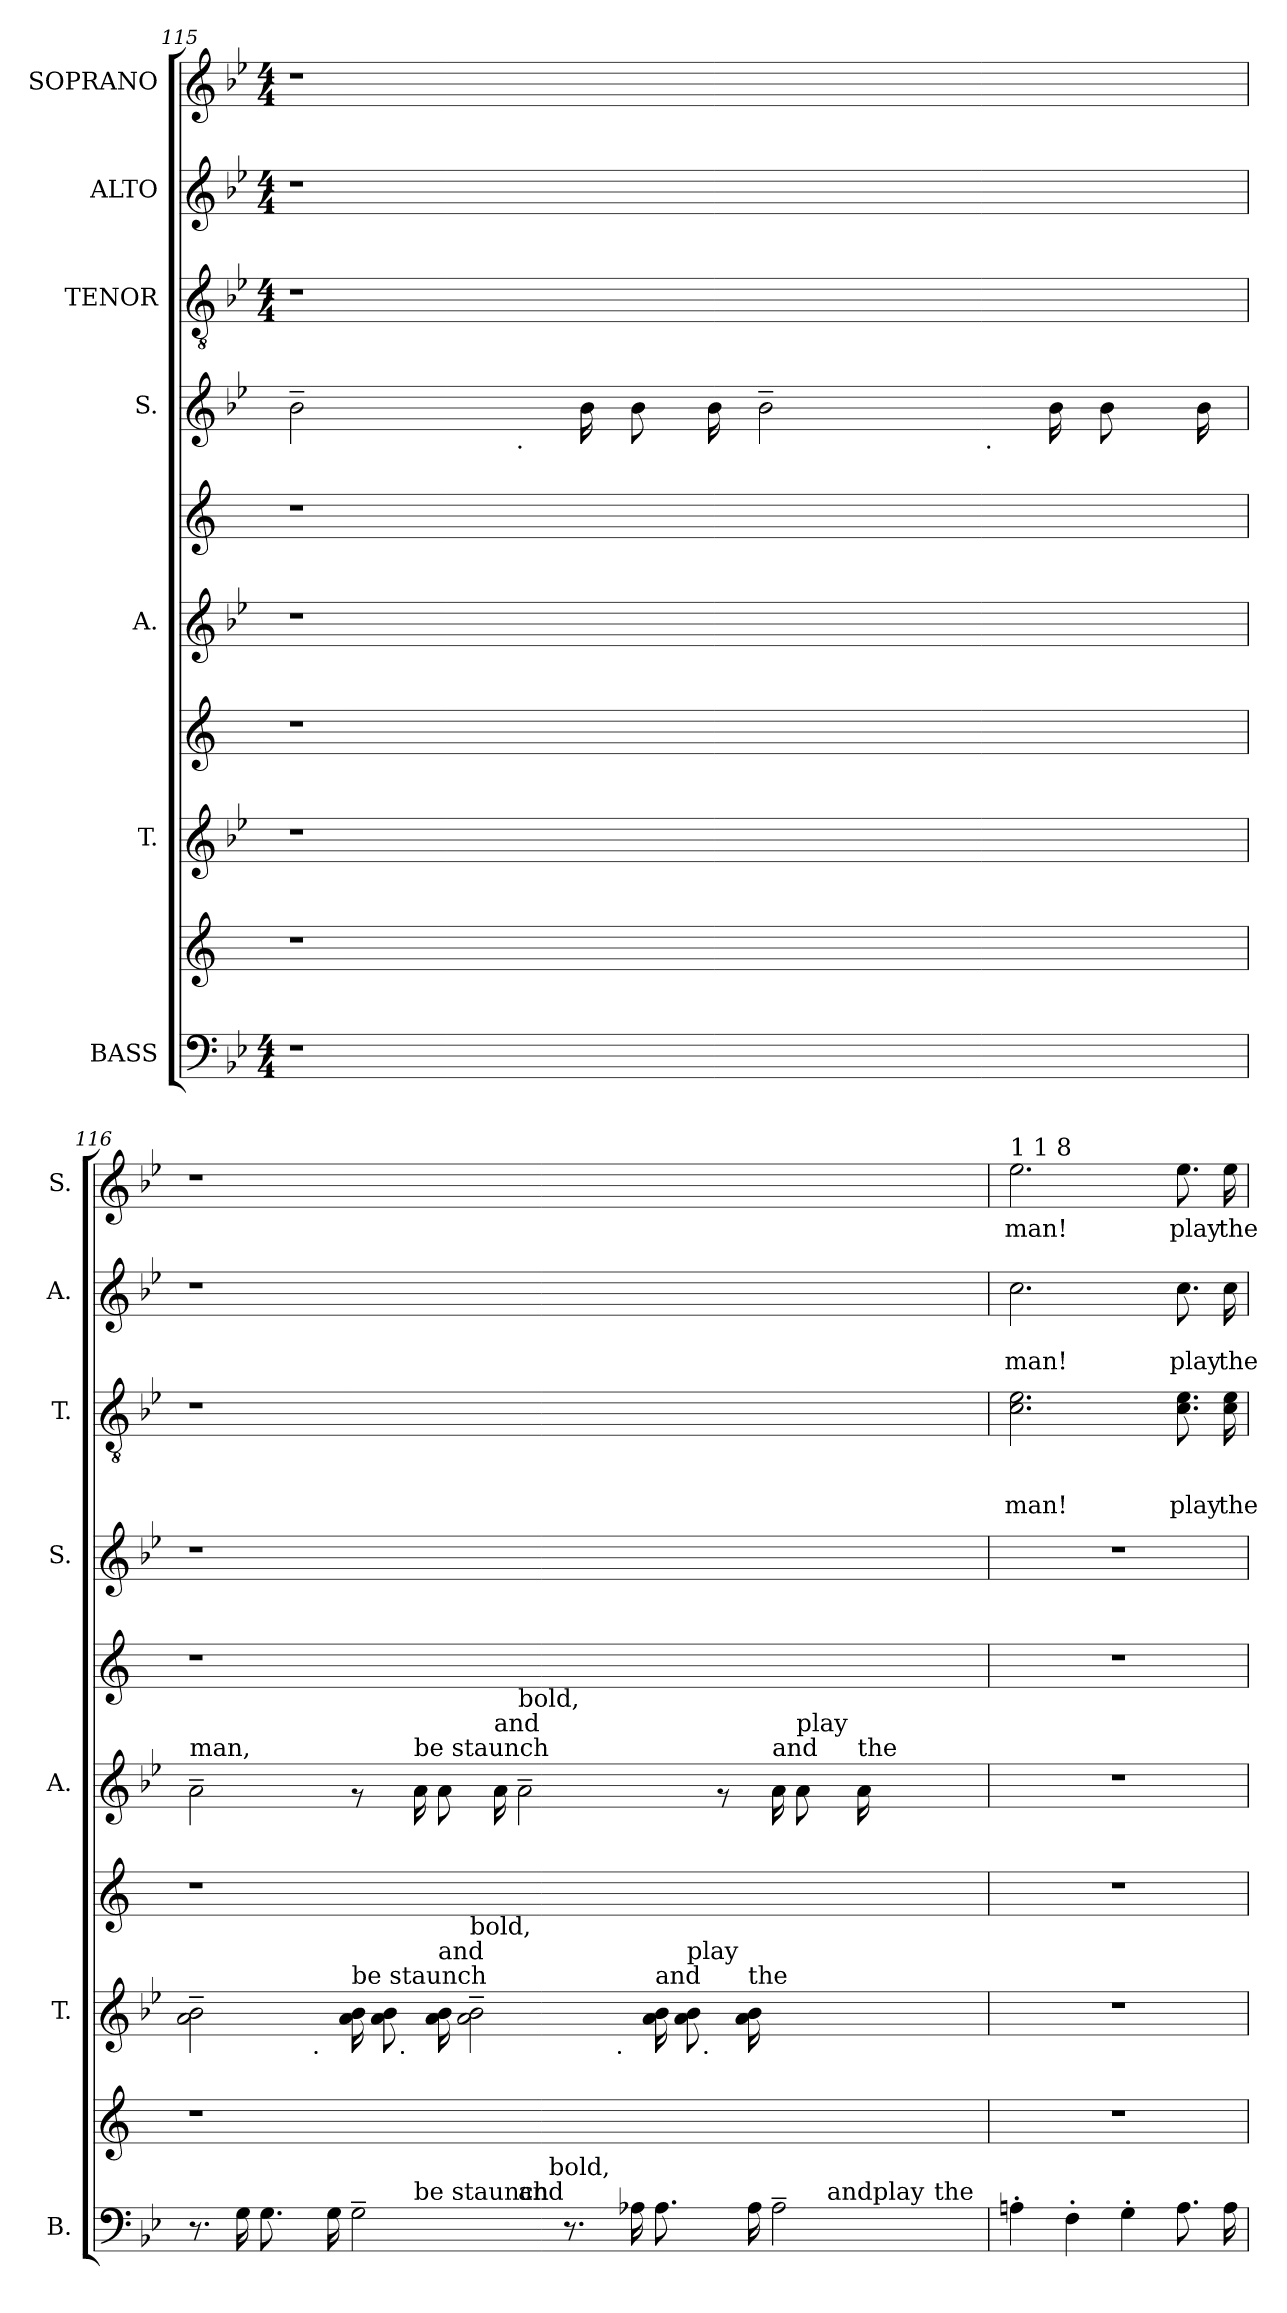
**kern	**kern	**kern	**kern	**kern	**kern	**kern	**kern	**text	**text	**text	**kern	**text	**text	**kern	**text
*part10	*part9	*part8	*part7	*part6	*part5	*part4	*part3	*part3	*part3	*part3	*part2	*part2	*part2	*part1	*part1
*staff10	*staff9	*staff8	*staff7	*staff6	*staff5	*staff4	*staff3	*staff3	*staff3	*staff3	*staff2	*staff2	*staff2	*staff1	*staff1
*I"BASS	*	*I"T.	*	*I"A.	*	*I"S.	*I"TENOR	*	*	*	*I"ALTO	*	*	*I"SOPRANO	*
*I'B.	*	*I'T.	*	*I'A.	*	*I'S.	*I'T.	*	*	*	*I'A.	*	*	*I'S.	*
!!LO:PB:g=z
*clefF4	*clefG2	*clefG2	*clefG2	*clefG2	*clefG2	*clefG2	*clefGv2	*	*	*	*clefG2	*	*	*clefG2	*
*	*ITrd1c2	*	*ITrd1c2	*	*ITrd1c2	*ITrd3c5	*	*	*	*	*	*	*	*	*
*k[b-e-]	*k[b-e-]	*k[b-e-]	*k[b-e-]	*k[b-e-]	*k[b-e-]	*k[b-]	*k[b-e-]	*	*	*	*k[b-e-]	*	*	*k[b-e-]	*
*B-:	*B-:	*B-:	*B-:	*B-:	*B-:	*F:	*B-:	*	*	*	*B-:	*	*	*B-:	*
*M4/4	*	*	*	*	*	*	*M4/4	*	*	*	*M4/4	*	*	*M4/4	*
=115	=115	=115	=115	=115	=115	=115	=115	=115	=115	=115	=115	=115	=115	=115	=115
!	!	!	!	!	!	!LO:TX:b:t=1 1 6	!	!	!	!	!	!	!	!	!
*	*	*	*	*	*	*^	*	*	*	*	*	*	*	*	*
*	*	*	*	*	*	*	*^	*	*	*	*	*	*	*	*	*
1r	1r	1r	1r	1r	1r	2f~>\	4ryy	1ryy	1r	.	.	.	1r	.	.	1r	.
.	.	.	.	.	.	.	8ryy	.	.	.	.	.	.	.	.	.	.
.	.	.	.	.	.	.	32ryy	.	.	.	.	.	.	.	.	.	.
!	!	!	!	!	!	!	!LO:TX:b:t=.	!	!	!	!	!	!	!	!	!	!
.	.	.	.	.	.	.	1ryy	.	.	.	.	.	.	.	.	.	.
.	.	.	.	.	.	16f\	.	.	.	.	.	.	.	.	.	.	.
.	.	.	.	.	.	8f\	.	.	.	.	.	.	.	.	.	.	.
.	.	.	.	.	.	16f\	.	.	.	.	.	.	.	.	.	.	.
.	.	.	.	.	.	2f~>\	.	.	.	.	.	.	.	.	.	.	.
2ryy	2ryy	2ryy	2ryy	2ryy	2ryy	.	.	8ryy	2ryy	.	.	.	2ryy	.	.	2ryy	.
.	.	.	.	.	.	.	.	32ryy	.	.	.	.	.	.	.	.	.
!	!	!	!	!	!	!	!	!LO:TX:b:t=.	!	!	!	!	!	!	!	!	!
.	.	.	.	.	.	.	.	4ryy	.	.	.	.	.	.	.	.	.
.	.	.	.	.	.	16f\	.	.	.	.	.	.	.	.	.	.	.
.	.	.	.	.	.	8f\	.	.	.	.	.	.	.	.	.	.	.
.	.	.	.	.	.	.	16.ryy	16.ryy	.	.	.	.	.	.	.	.	.
.	.	.	.	.	.	16f\	.	.	.	.	.	.	.	.	.	.	.
!!LO:LB:g=z
=116	=116	=116	=116	=116	=116	=116	=116	=116	=116	=116	=116	=116	=116	=116	=116	=116	=116
!	!	!	!	!LO:TX:a:t=man,	!	!	!	!	!	!	!	!	!	!	!	!	!
!	!	!LO:TX:a:t=man,	!	!	!	!	!	!	!	!	!	!	!	!	!	!	!
!LO:TX:a:t=man,	!	!	!	!	!	!	!	!	!	!	!	!	!	!	!	!	!
*^	*	*^	*	*	*	*	*	*	*	*	*	*	*	*	*	*	*
*	*^	*	*	*^	*	*	*	*	*	*	*	*	*	*	*	*	*	*	*
*	*	*^	*	*	*	*^	*	*	*	*	*	*	*	*	*	*	*	*	*	*	*
*	*	*	*^	*	*	*	*	*^	*	*	*	*v	*v	*v	*	*	*	*	*	*	*	*	*
8.r	2ryy	2..ryy	2ryy	1ryy	1r	2a\~< 2b-\~<	4ryy	2ryy	1ryy	1ryy	1r	2a~<\	1r	1r	1r	.	.	.	1r	.	.	1r	.
16G\	.	.	.	.	.	.	.	.	.	.	.	.	.	.	.	.	.	.	.	.	.	.	.
8.G\	.	.	.	.	.	.	8ryy	.	.	.	.	.	.	.	.	.	.	.	.	.	.	.	.
.	.	.	.	.	.	.	32ryy	.	.	.	.	.	.	.	.	.	.	.	.	.	.	.	.
!	!	!	!	!	!	!	!LO:TX:b:t=.	!	!	!	!	!	!	!	!	!	!	!	!	!	!	!	!
.	.	.	.	.	.	.	1ryy	.	.	.	.	.	.	.	.	.	.	.	.	.	.	.	.
16G\	.	.	.	.	.	.	.	.	.	.	.	.	.	.	.	.	.	.	.	.	.	.	.
!	!	!	!	!	!	!LO:TX:a:t=be staunch	!	!	!	!	!	!	!	!	!	!	!	!	!	!	!	!	!
2G~>\	8ryy	.	4...ryy	.	.	16a\ 16b-\	.	16.ryy	.	.	.	8rf	.	.	.	.	.	.	.	.	.	.	.
.	.	.	.	.	.	8a\ 8b-\	.	.	.	.	.	.	.	.	.	.	.	.	.	.	.	.	.
!	!	!	!	!	!	!	!	!LO:TX:b:t=.	!	!	!	!	!	!	!	!	!	!	!	!	!	!	!
.	.	.	.	.	.	.	.	1ryy	.	.	.	.	.	.	.	.	.	.	.	.	.	.	.
!	!	!	!	!	!	!	!	!	!	!	!	!LO:TX:a:t=be staunch	!	!	!	!	!	!	!	!	!	!	!
!	!LO:TX:a:t=be staunch	!	!	!	!	!	!	!	!	!	!	!	!	!	!	!	!	!	!	!	!	!	!
.	1ryy	.	.	.	.	.	.	.	.	.	.	16a\	.	.	.	.	.	.	.	.	.	.	.
!	!	!	!	!	!	!LO:TX:a:t=and	!	!	!	!	!	!	!	!	!	!	!	!	!	!	!	!	!
.	.	.	.	.	.	16a\ 16b-\	.	.	.	.	.	8a\	.	.	.	.	.	.	.	.	.	.	.
!	!	!	!	!	!	!LO:TX:a:t=bold,	!	!	!	!	!	!	!	!	!	!	!	!	!	!	!	!	!
.	.	.	.	.	.	2a\~< 2b-\~<	.	.	.	.	.	.	.	.	.	.	.	.	.	.	.	.	.
!	!	!	!	!	!	!	!	!	!	!	!	!LO:TX:a:t=and	!	!	!	!	!	!	!	!	!	!	!
.	.	.	.	.	.	.	.	.	.	.	.	16a\	.	.	.	.	.	.	.	.	.	.	.
!	!	!	!	!	!	!	!	!	!	!	!	!LO:TX:a:t=bold,	!	!	!	!	!	!	!	!	!	!	!
!	!	!LO:TX:a:t=and	!	!	!	!	!	!	!	!	!	!	!	!	!	!	!	!	!	!	!	!	!
.	.	1ryy	.	.	.	.	.	.	.	.	.	2a~<\	.	.	.	.	.	.	.	.	.	.	.
!	!	!	!LO:TX:a:t=bold,	!	!	!	!	!	!	!	!	!	!	!	!	!	!	!	!	!	!	!	!
.	.	.	1ryy	.	.	.	.	.	.	.	.	.	.	.	.	.	.	.	.	.	.	.	.
8.r	.	.	.	2ryy	1ryy	.	.	.	8ryy	4ryy	1ryy	.	1ryy	1ryy	1ryy	.	.	.	1ryy	.	.	1ryy	.
.	.	.	.	.	.	.	.	.	32ryy	.	.	.	.	.	.	.	.	.	.	.	.	.	.
!	!	!	!	!	!	!	!	!	!LO:TX:b:t=.	!	!	!	!	!	!	!	!	!	!	!	!	!	!
.	.	.	.	.	.	.	.	.	2ryy	.	.	.	.	.	.	.	.	.	.	.	.	.	.
16A-X\	.	.	.	.	.	.	.	.	.	.	.	.	.	.	.	.	.	.	.	.	.	.	.
!	!	!	!	!	!	!LO:TX:a:t=and	!	!	!	!	!	!	!	!	!	!	!	!	!	!	!	!	!
8.A-\	.	.	.	.	.	16a\ 16b-\	.	.	.	16.ryy	.	.	.	.	.	.	.	.	.	.	.	.	.
!	!	!	!	!	!	!LO:TX:a:t=play	!	!	!	!	!	!	!	!	!	!	!	!	!	!	!	!	!
.	.	.	.	.	.	8a\ 8b-\	.	.	.	.	.	.	.	.	.	.	.	.	.	.	.	.	.
!	!	!	!	!	!	!	!	!	!	!LO:TX:b:t=.	!	!	!	!	!	!	!	!	!	!	!	!	!
.	.	.	.	.	.	.	.	.	.	2ryy	.	.	.	.	.	.	.	.	.	.	.	.	.
.	.	.	.	.	.	.	.	.	.	.	.	8rf	.	.	.	.	.	.	.	.	.	.	.
.	.	.	.	.	.	.	2ryy	.	.	.	.	.	.	.	.	.	.	.	.	.	.	.	.
!	!	!	!	!	!	!LO:TX:a:t=the	!	!	!	!	!	!	!	!	!	!	!	!	!	!	!	!	!
16A-\	.	.	.	.	.	16a\ 16b-\	.	.	.	.	.	.	.	.	.	.	.	.	.	.	.	.	.
!	!	!	!	!	!	!	!	!	!	!	!	!LO:TX:a:t=and	!	!	!	!	!	!	!	!	!	!	!
2A-~>\	.	.	.	8..ryy	.	2ryy	.	.	.	.	.	16a\	.	.	.	.	.	.	.	.	.	.	.
!	!	!	!	!	!	!	!	!	!	!	!	!LO:TX:a:t=play	!	!	!	!	!	!	!	!	!	!	!
.	.	.	.	.	.	.	.	.	.	.	.	8a\	.	.	.	.	.	.	.	.	.	.	.
.	.	.	.	.	.	.	.	4ryy	.	.	.	.	.	.	.	.	.	.	.	.	.	.	.
!	!LO:TX:a:t=and	!	!	!	!	!	!	!	!	!	!	!	!	!	!	!	!	!	!	!	!	!	!
.	4.ryy	.	.	.	.	.	.	.	.	.	.	.	.	.	.	.	.	.	.	.	.	.	.
.	.	.	.	.	.	.	.	.	4ryy	.	.	.	.	.	.	.	.	.	.	.	.	.	.
!	!	!	!	!	!	!	!	!	!	!	!	!LO:TX:a:t=the	!	!	!	!	!	!	!	!	!	!	!
.	.	.	.	.	.	.	.	.	.	.	.	16a\	.	.	.	.	.	.	.	.	.	.	.
!	!	!	!	!LO:TX:a:t=play	!	!	!	!	!	!	!	!	!	!	!	!	!	!	!	!	!	!	!
.	.	.	.	4ryy	.	.	.	.	.	.	.	.	.	.	.	.	.	.	.	.	.	.	.
.	.	.	.	.	.	.	.	.	.	.	.	4ryy	.	.	.	.	.	.	.	.	.	.	.
.	.	.	.	.	.	.	.	8ryy	.	8ryy	.	.	.	.	.	.	.	.	.	.	.	.	.
!	!	!LO:TX:a:t=the	!	!	!	!	!	!	!	!	!	!	!	!	!	!	!	!	!	!	!	!	!
.	.	8ryy	.	.	.	.	.	.	.	.	.	.	.	.	.	.	.	.	.	.	.	.	.
.	.	.	.	.	.	.	16.ryy	.	16.ryy	.	.	.	.	.	.	.	.	.	.	.	.	.	.
.	.	.	32ryy	32ryy	.	.	.	32ryy	.	32ryy	.	.	.	.	.	.	.	.	.	.	.	.	.
!!LO:LB:g=z
=117	=117	=117	=117	=117	=117	=117	=117	=117	=117	=117	=117	=117	=117	=117	=117	=117	=117	=117	=117	=117	=117	=117	=117
!	!	!	!	!	!	!	!	!	!	!	!	!	!	!	!	!	!	!	!	!	!	!LO:TX:a:t=1 1 8	!
!	!	!	!	!	!	!	!	!	!	!	!	!	!	!	!	!	!	!LO:LY:b	!	!	!LO:LY:b	!	!LO:LY:b
*v	*v	*v	*v	*v	*	*v	*v	*v	*v	*v	*	*	*	*	*	*	*	*	*	*	*	*	*
4An'>\	1r	1r	1r	1r	1r	1r	2.c\ 2.e-\	.	.	man!	2.cc\	.	man!	2.ee-\	man!
4F'>\	.	.	.	.	.	.	.	.	.	.	.	.	.	.	.
4G'>\	.	.	.	.	.	.	.	.	.	.	.	.	.	.	.
!	!	!	!	!	!	!	!	!	!	!LO:LY:b	!	!	!LO:LY:b	!	!LO:LY:b
8.A\	.	.	.	.	.	.	8.c\ 8.e-\	.	.	play	8.cc\	.	play	8.ee-\	play
!	!	!	!	!	!	!	!	!	!	!LO:LY:b	!	!	!LO:LY:b	!	!LO:LY:b
16A\	.	.	.	.	.	.	16c\ 16e-\	.	.	the	16cc\	.	the	16ee-\	the
=	=	=	=	=	=	=	=	=	=	=	=	=	=	=	=
*-	*-	*-	*-	*-	*-	*-	*-	*-	*-	*-	*-	*-	*-	*-	*-
